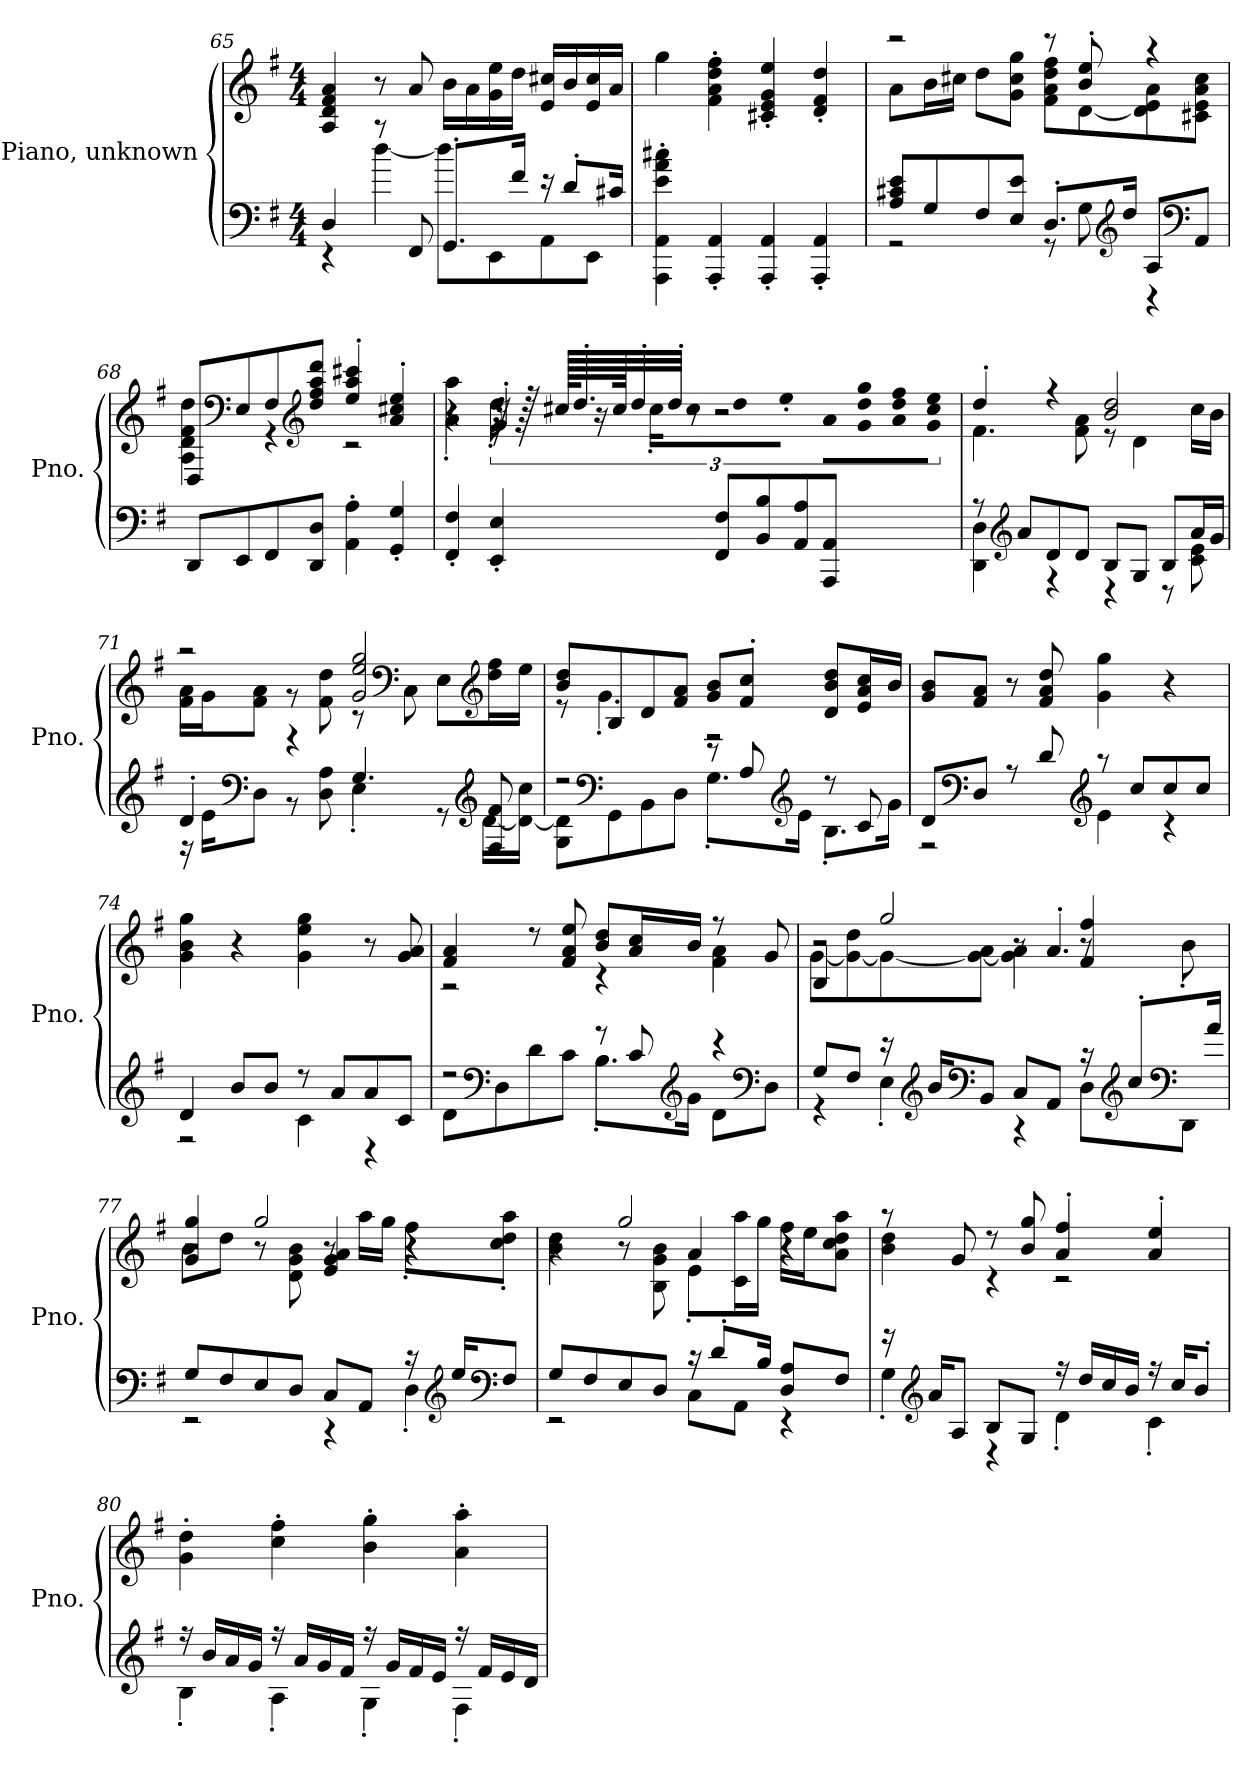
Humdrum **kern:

**kern	**kern
*part1	*part1
*staff2	*staff1
*I"Piano, unknown	*
*I'Pno.	*
*clefF4	*clefG2
*k[f#]	*k[f#]
*M4/4	*M4/4
=65	=65
*^	*
4D/	4r	4A/ 4d/ 4f#/ 4a/
8r	[4dd\	8r
8FF#/	.	8a/
8.GG'/L	8dd\L]	16b\LL
.	.	16a\
.	8EE\	16g\ 16ee\
16f#/Jk	.	16dd\JJ
16r	8AA\	16e/ 16cc#X/LL
8d'/L	.	16b/
.	8EE\J	16e/ 16cc#/
16c#X/Jk	.	16a/JJ
*v	*v	*
=66	=66
4AAA\' 4AA\' 4e\' 4a\' 4cc#X\'	4gg\
4AAA/' 4AA/'	4f#\' 4a\' 4dd\' 4ff#\'
4AAA/' 4AA/'	4c#X/' 4e/' 4g/' 4ee/'
4AAA/' 4AA/'	4d/' 4f#/' 4dd/'
!!LO:LB:g=z
=67	=67
*^	*^
8A/ 8c#X/ 8e/L	2r	2r	8a\L
8G/	.	.	16b\L
.	.	.	16cc#X\JJ
8F#/	.	.	8dd\L
8E/ 8e/J	.	.	8g\ 8cc#\ 8gg\J
8.D'/L	8r	8r	8f#\ 8a\ 8dd\ 8ff#\L
.	8G\	8b/' 8ee/'	[8d\
*clefG2	*	*	*
16dd/Jk	.	.	.
8A/L	4r	4r	8d\] 8e\ 8a\
*clefF4	*	*	*
8AA/J	.	.	8c#X\ 8e\ 8a\ 8cc#\J
*v	*v	*	*
=68	=68	=68
8DD/L	8D/L	4A\ 4d\ 4f#\ 4dd\
*	*clefF4	*
8EE/	8E/	.
8FF#/	8F#/	4r
*	*clefG2	*
8DD/ 8D/J	8dd/ 8ff#/ 8aa/ 8ddd/J	.
4AA\' 4A\'	4ee/' 4aa/' 4ccc#X/'	2r
4GG/' 4G/'	4a/' 4cc#X/' 4ee/'	.
!!LO:LB:g=z
=69	=69	=69
*	*	*^
4FF#/' 4F#/'	4r	4a\' 4aa\'	4r
4EE/' 4E/'	64r	24dd'\	4g'/
.	128r	.	.
.	128cc#X/KLLLL	.	.
.	64.dd'/	.	.
.	.	24r	.
.	128cc#/JK	.	.
.	32dd'/	.	.
.	.	24cc#'\LL	.
.	32dd'/JJJ	.	.
.	8r	16cc#\	.
.	.	32dd\L	.
.	.	32ee'\JJJ	.
8FF#/ 8F#/L	2r	8a\L	2r
8BB/ 8B/	.	8g\ 8dd\ 8gg\	.
8AA/ 8A/	.	8a\ 8dd\ 8ff#\	.
8AAA/ 8AA/J	.	8g\ 8cc#\ 8ee\J	.
*	*	*v	*v
=70	=70	=70
*^	*	*
8r	4DD\ 4D\	4dd'/	4.f#\
*clefG2	*	*	*
8a/L	.	.	.
8d/	4r	4r	.
8d/J	.	.	8f#\ 8a\
8B/L	4r	2b/ 2dd/	8r
8G/J	.	.	4d\
8B/L	8r	.	.
16a/L	8c\ 8e\	.	16cc\LL
16g/JJ	.	.	16b\JJ
!!LO:LB:g=z	!!
=71	=71	=71	=71
4d'/	16r	2r	16f#\ 16a\LL
.	16e\KL	.	16g\J
*clefF4	*	*	*
.	8D\J	.	8f#\ 8a\J
4r	8r	.	8r
.	8D\ 8A\	.	8f#\ 8dd\
4.G/	4E'\	2g/ 2ee/ 2gg/	8r
*	*	*clefF4	*
.	.	.	8C\
.	8r	.	8E\L
*clefG2	*	*clefG2	*
8F#/ 8f#/	[16d\LL	.	16dd\ 16ff#\L
.	16d\_ 16cc\JJ	.	16ee\JJ
=72	=72	=72	=72
2r	8G\ 8d\]L	8b/ 8dd/L	8r
*clefF4	*	*	*
.	8GG\	8B/	4.g'\
.	8BB\	8d/	.
.	8D\J	8f#/ 8a/J	.
8r	8.G'\L	8g/ 8b/L	2r
8A/	.	8f#/' 8cc/'J	.
*clefG2	*	*	*
.	16e\Jk	.	.
8r	8.B'\L	8d/ 8b/ 8dd/L	.
8c/	.	16e/ 16a/ 16cc/L	.
.	16g\Jk	16b/JJ	.
*	*	*v	*v
!!LO:LB:g=z
=73	=73	=73
8d/L	2r	8g/ 8b/L
*clefF4	*	*
8D/J	.	8f#/ 8a/J
8r	.	8r
8d/	.	8f#/ 8a/ 8dd/
*clefG2	*	*
8r	4e\	4g\ 4gg\
8cc/L	.	.
8cc/	4r	4r
8cc/J	.	.
=74	=74	=74
4d/	2r	4g\ 4b\ 4gg\
8b/L	.	4r
8b/J	.	.
8r	4c\	4g\ 4ee\ 4gg\
8a/L	.	.
8a/	4r	8r
8c/J	.	8g/ 8a/
=75	=75	=75
*	*	*^
2r	8d\L	4f#/ 4a/	2r
*clefF4	*	*	*
.	8D\	.	.
.	8d\	8r	.
.	8c\J	8f#/ 8a/ 8ee/	.
8r	8.B'\L	8b/ 8dd/L	4r
8c/	.	16a/ 16cc/L	.
*clefG2	*	*	*
.	16g\Jk	16b/JJ	.
4r	8d\L	8r	4f#\ 4a\
*clefF4	*	*	*
.	8D\J	8g/	.
!!LO:LB:g=z
=76	=76	=76	=76
*	*	*	*^
8G/L	4r	4B/	[8g\L	2r
8F#/J	.	.	8g\_ 8dd\	.
16r	4E'\	2gg/	8g\_	.
*clefG2	*	*	*	*
16b/KL	.	.	.	.
*clefF4	*	*	*	*
8BB/J	.	.	8g\_ 8a\J	.
8C/L	4r	.	4g\] 4a\	8r
8AA/J	.	.	.	4.a'/
16r	8D\L	4f#/ 4ff#/	8r	.
*clefG2	*	*	*	*
8cc'/L	.	.	.	.
*clefF4	*	*	*	*
.	8DD\J	.	8b'\	.
16a/Jk	.	.	.	.
=77	=77	=77	=77	=77
8G/L	2r	4g/ 4gg/	8b\L	2r
8F#/	.	.	8dd\J	.
8E/	.	2gg/	8r	.
8D/J	.	.	8d\ 8g\ 8b\	.
8C/L	4r	.	8r	4e/ 4g/ 4a/
8AA/J	.	.	16aa\LL	.
.	.	.	16gg\JJ	.
16r	4D'\	4r	8ff#'\L	4r
*clefG2	*	*	*	*
16ee/KL	.	.	.	.
*clefF4	*	*	*	*
8F#/J	.	.	8cc\' 8dd\' 8aa\'J	.
!!LO:PB:g=z	!!	!!
=78	=78	=78	=78	=78
8G/L	2r	4r	4b\ 4dd\	2r
8F#/	.	.	.	.
8E/	.	2gg/	8r	.
8D/J	.	.	8B\ 8g\ 8b\	.
16r	8C\L	.	8e'\L	4a/
8d'/L	.	.	.	.
.	8AA\J	.	16c\ 16aa\L	.
16B/Jk	.	.	16gg\JJ	.
8D/ 8A/L	4r	4r	16ff#\LL	4r
.	.	.	16ee\J	.
8F#/J	.	.	8a\ 8cc\ 8dd\ 8aa\J	.
*	*	*	*v	*v
=79	=79	=79	=79
16r	4G'\	8r	4b\ 4dd\
*clefG2	*	*	*
16a/KL	.	.	.
8A/J	.	8g/	.
8B/L	4r	8r	4r
8G/J	.	8b/ 8gg/	.
16r	4d'\	4a/' 4ff#/'	2r
16dd/LL	.	.	.
16cc/	.	.	.
16b/JJ	.	.	.
16r	4c'\	4a/' 4ee/'	.
16cc/KL	.	.	.
8b'/J	.	.	.
*	*	*v	*v
=80	=80	=80
16r	4B'\	4g\' 4dd\'
16b/LL	.	.
16a/	.	.
16g/JJ	.	.
16r	4A'\	4cc\' 4ff#\'
16a/LL	.	.
16g/	.	.
16f#/JJ	.	.
16r	4G'\	4b\' 4gg\'
16g/LL	.	.
16f#/	.	.
16e/JJ	.	.
16r	4F#'\	4a\' 4aa\'
16f#/LL	.	.
16e/	.	.
16d/JJ	.	.
*v	*v	*
=	=
*-	*-
